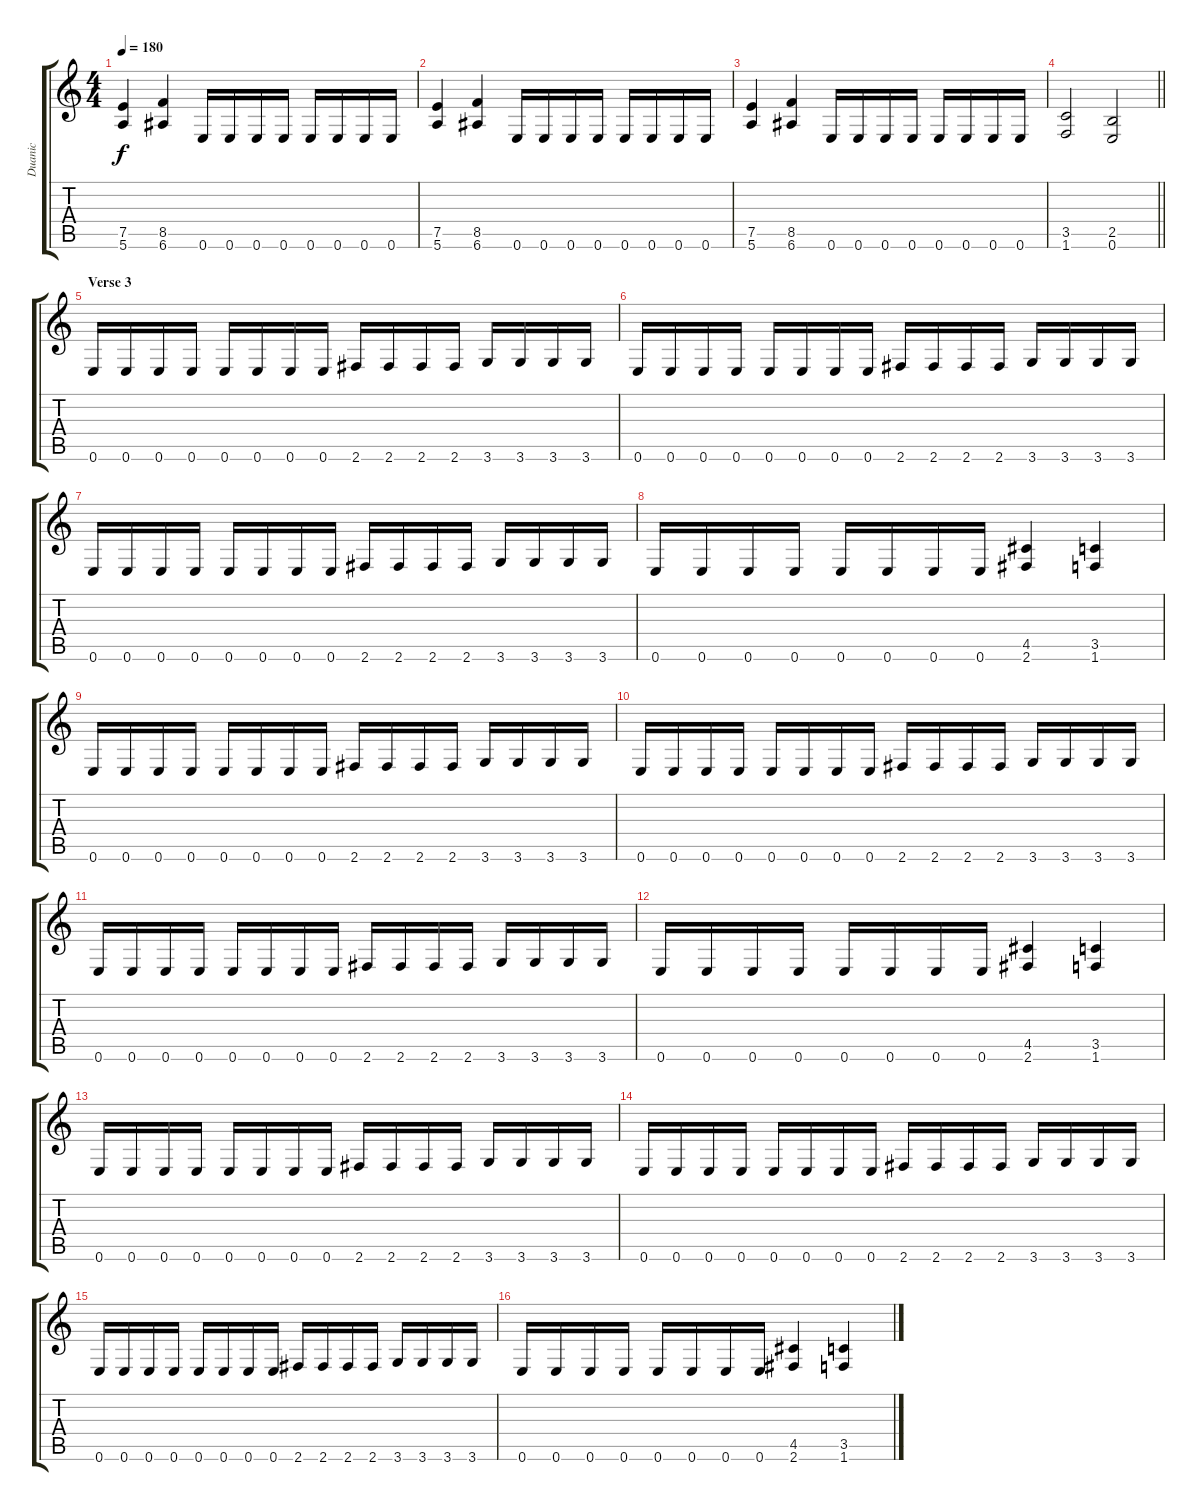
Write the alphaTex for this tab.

\track ("Duanic" "Duanic") {instrument distortionguitar}
\staff {score tabs}
\tuning (E4 B3 G3 D3 A2 E2) {hide}
\ts (4 4)
\tempo 180
\clef g2
\ks c
(7.5 5.6).4{dy f} (8.5 6.6).4 0.6.16 0.6.16 0.6.16 0.6.16 0.6.16 0.6.16 0.6.16 0.6.16 |
(7.5 5.6).4 (8.5 6.6).4 0.6.16 0.6.16 0.6.16 0.6.16 0.6.16 0.6.16 0.6.16 0.6.16 |
(7.5 5.6).4 (8.5 6.6).4 0.6.16 0.6.16 0.6.16 0.6.16 0.6.16 0.6.16 0.6.16 0.6.16 |
\barLineRight lightlight
(3.5 1.6).2 (2.5 0.6).2 |
\section ("" "Verse 3")
0.6.16 0.6.16 0.6.16 0.6.16 0.6.16 0.6.16 0.6.16 0.6.16 2.6.16 2.6.16 2.6.16 2.6.16 3.6.16 3.6.16 3.6.16 3.6.16 |
0.6.16 0.6.16 0.6.16 0.6.16 0.6.16 0.6.16 0.6.16 0.6.16 2.6.16 2.6.16 2.6.16 2.6.16 3.6.16 3.6.16 3.6.16 3.6.16 |
0.6.16 0.6.16 0.6.16 0.6.16 0.6.16 0.6.16 0.6.16 0.6.16 2.6.16 2.6.16 2.6.16 2.6.16 3.6.16 3.6.16 3.6.16 3.6.16 |
0.6.16 0.6.16 0.6.16 0.6.16 0.6.16 0.6.16 0.6.16 0.6.16 (4.5 2.6).4 (3.5 1.6).4 |
0.6.16 0.6.16 0.6.16 0.6.16 0.6.16 0.6.16 0.6.16 0.6.16 2.6.16 2.6.16 2.6.16 2.6.16 3.6.16 3.6.16 3.6.16 3.6.16 |
0.6.16 0.6.16 0.6.16 0.6.16 0.6.16 0.6.16 0.6.16 0.6.16 2.6.16 2.6.16 2.6.16 2.6.16 3.6.16 3.6.16 3.6.16 3.6.16 |
0.6.16 0.6.16 0.6.16 0.6.16 0.6.16 0.6.16 0.6.16 0.6.16 2.6.16 2.6.16 2.6.16 2.6.16 3.6.16 3.6.16 3.6.16 3.6.16 |
0.6.16 0.6.16 0.6.16 0.6.16 0.6.16 0.6.16 0.6.16 0.6.16 (4.5 2.6).4 (3.5 1.6).4 |
0.6.16 0.6.16 0.6.16 0.6.16 0.6.16 0.6.16 0.6.16 0.6.16 2.6.16 2.6.16 2.6.16 2.6.16 3.6.16 3.6.16 3.6.16 3.6.16 |
0.6.16 0.6.16 0.6.16 0.6.16 0.6.16 0.6.16 0.6.16 0.6.16 2.6.16 2.6.16 2.6.16 2.6.16 3.6.16 3.6.16 3.6.16 3.6.16 |
0.6.16 0.6.16 0.6.16 0.6.16 0.6.16 0.6.16 0.6.16 0.6.16 2.6.16 2.6.16 2.6.16 2.6.16 3.6.16 3.6.16 3.6.16 3.6.16 |
0.6.16 0.6.16 0.6.16 0.6.16 0.6.16 0.6.16 0.6.16 0.6.16 (4.5 2.6).4 (3.5 1.6).4
